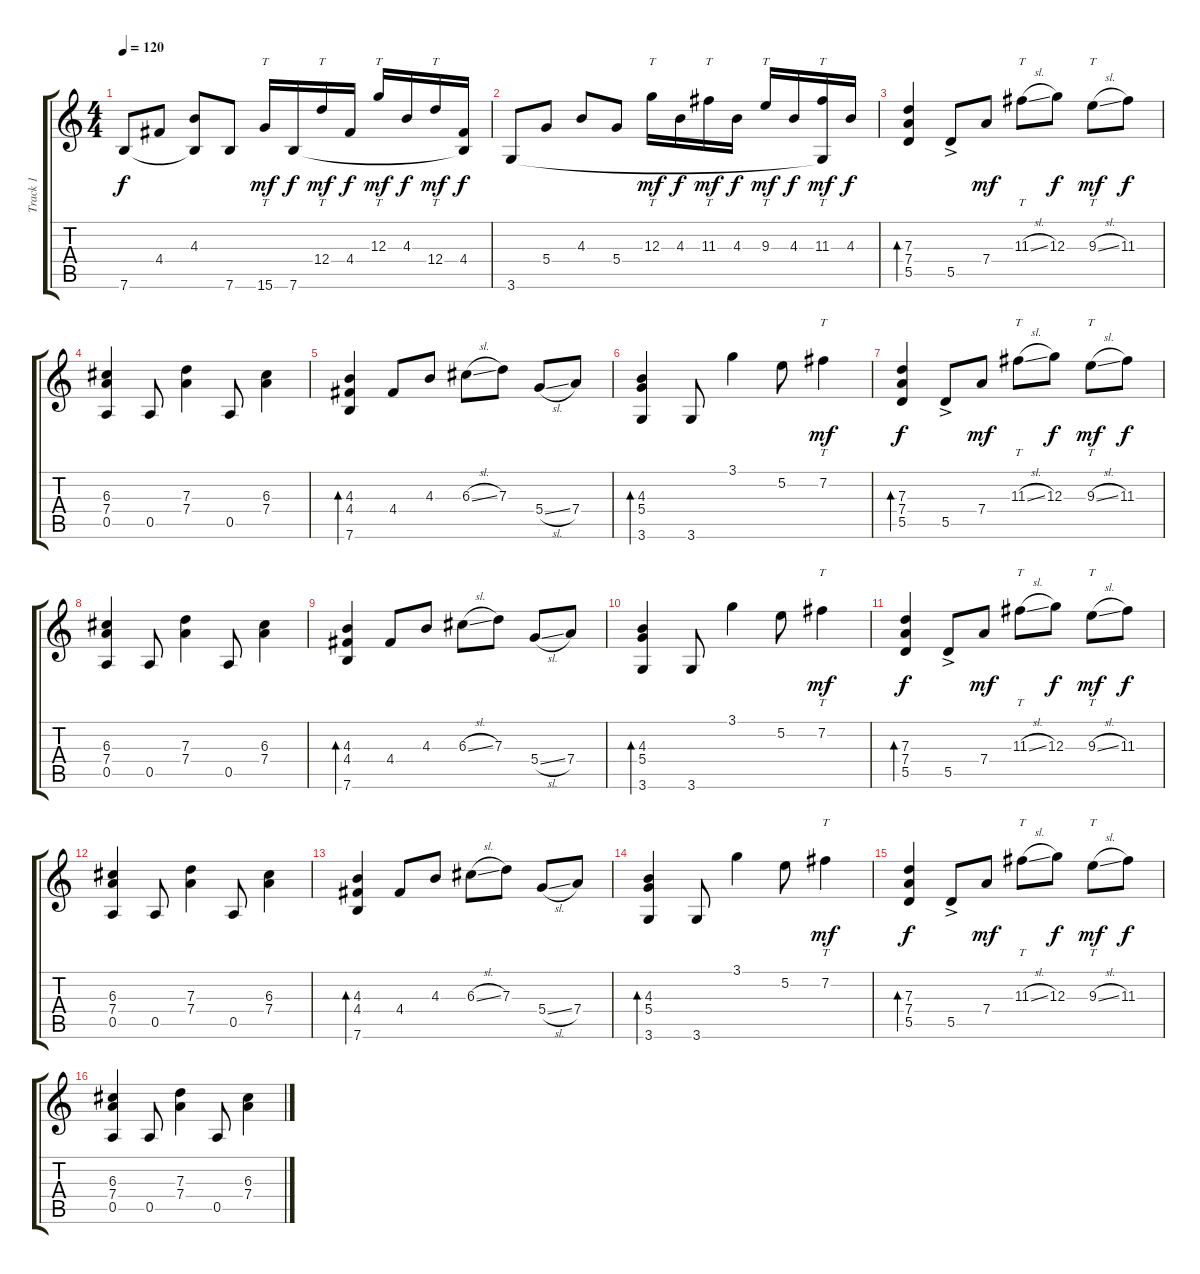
\track ("Track 1" "Track 1") {instrument acousticguitarsteel}
\staff {score tabs}
\tuning (E4 B3 G3 D3 A2 E2) {hide}
\ts (4 4)
\tempo 120
\clef g2
\ks c
7.6.8{dy f} 4.4.8 (4.3 7.6{t}).8 7.6.8 15.6.16{tt dy mf} 7.6.16{dy f} 12.4.16{tt dy mf} 4.4.16{dy f} 12.3.16{tt dy mf} 4.3.16{dy f} 12.4.16{tt dy mf} (4.4 7.6{t}).16{dy f} |
3.6.8 5.4.8 4.3.8 5.4.8 12.3.16{tt dy mf} 4.3.16{dy f} 11.3.16{tt dy mf} 4.3.16{dy f} 9.3.16{tt dy mf} 4.3.16{dy f} (11.3 3.6{t}).16{tt dy mf} 4.3.16{dy f} |
(7.3 7.4 5.5).4{bd 120} 5.5{ac}.8 7.4.8{dy mf} 11.3{sl}.8{tt} 12.3.8{dy f} 9.3{sl}.8{tt dy mf} 11.3.8{dy f} |
(6.3 7.4 0.5).4 0.5.8 (7.3 7.4).4 0.5.8 (6.3 7.4).4 |
(4.3 4.4 7.6).4{bd 120} 4.4.8 4.3.8 6.3{sl}.8 7.3.8 5.4{sl}.8 7.4.8 |
(4.3 5.4 3.6).4{bd 120} 3.6.8 3.1.4 5.2.8 7.2.4{tt dy mf} |
(7.3 7.4 5.5).4{bd 120 dy f} 5.5{ac}.8 7.4.8{dy mf} 11.3{sl}.8{tt} 12.3.8{dy f} 9.3{sl}.8{tt dy mf} 11.3.8{dy f} |
(6.3 7.4 0.5).4 0.5.8 (7.3 7.4).4 0.5.8 (6.3 7.4).4 |
(4.3 4.4 7.6).4{bd 120} 4.4.8 4.3.8 6.3{sl}.8 7.3.8 5.4{sl}.8 7.4.8 |
(4.3 5.4 3.6).4{bd 120} 3.6.8 3.1.4 5.2.8 7.2.4{tt dy mf} |
(7.3 7.4 5.5).4{bd 120 dy f} 5.5{ac}.8 7.4.8{dy mf} 11.3{sl}.8{tt} 12.3.8{dy f} 9.3{sl}.8{tt dy mf} 11.3.8{dy f} |
(6.3 7.4 0.5).4 0.5.8 (7.3 7.4).4 0.5.8 (6.3 7.4).4 |
(4.3 4.4 7.6).4{bd 120} 4.4.8 4.3.8 6.3{sl}.8 7.3.8 5.4{sl}.8 7.4.8 |
(4.3 5.4 3.6).4{bd 120} 3.6.8 3.1.4 5.2.8 7.2.4{tt dy mf} |
(7.3 7.4 5.5).4{bd 120 dy f} 5.5{ac}.8 7.4.8{dy mf} 11.3{sl}.8{tt} 12.3.8{dy f} 9.3{sl}.8{tt dy mf} 11.3.8{dy f} |
(6.3 7.4 0.5).4 0.5.8 (7.3 7.4).4 0.5.8 (6.3 7.4).4
